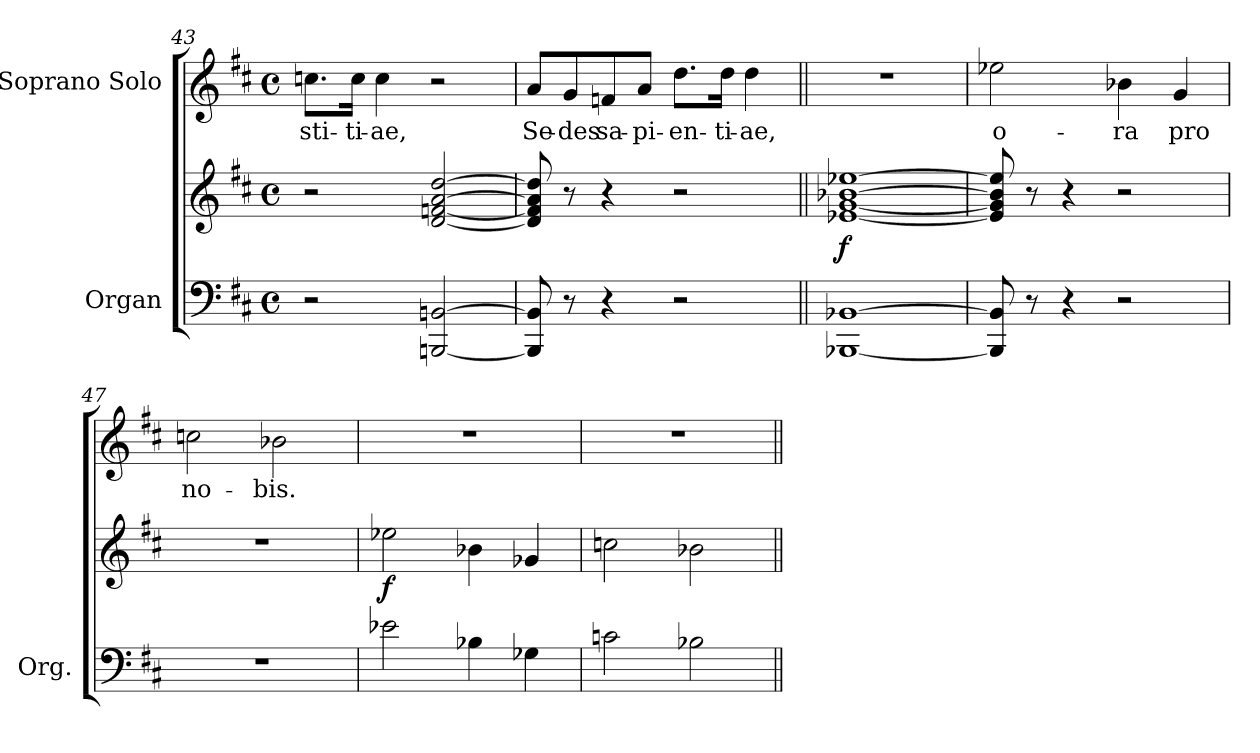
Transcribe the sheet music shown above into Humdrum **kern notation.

**kern	**kern	**dynam	**kern	**text
*part2	*part2	*part2	*part1	*part1
*staff3	*staff2	*staff2/3	*staff1	*staff1
*I"Organ	*	*	*I"Soprano Solo	*
*I'Org.	*	*	*	*
*clefF4	*clefG2	*	*clefG2	*
*k[f#c#]	*k[f#c#]	*	*k[f#c#]	*
*D:	*D:	*	*D:	*
*M4/4	*M4/4	*	*M4/4	*
*met(c)	*met(c)	*	*met(c)	*
=43	=43	=43	=43	=43
!	!	!	!	!LO:LY:b:color=#000000
2r	2r	.	8.ccni\L	-sti-
!	!	!	!	!LO:LY:b:color=#000000
.	.	.	16cci\Jk	-ti-
!	!	!	!	!LO:LY:b:color=#000000
.	.	.	4cci\	-ae,
[2BBBni/ [2BBni	[2di/ [2fni [2ai [2ddi	.	2r	.
=44	=44	=44	=44	=44
!	!	!	!	!LO:LY:b:color=#000000
8BBBi/] 8BBi]	8di/] 8fi] 8ai] 8ddi]	.	8ai/L	Se-
!	!	!	!	!LO:LY:b:color=#000000
8r	8r	.	8gi/	-des
!	!	!	!	!LO:LY:b:color=#000000
4r	4r	.	8fni/	sa-
!	!	!	!	!LO:LY:b:color=#000000
.	.	.	8ai/J	-pi-
!	!	!	!	!LO:LY:b:color=#000000
2r	2r	.	8.ddi\L	-en-
!	!	!	!	!LO:LY:b:color=#000000
.	.	.	16ddi\Jk	-ti-
!	!	!	!	!LO:LY:b:color=#000000
.	.	.	4ddi\	-ae,
=45||	=45||	=45||	=45||	=45||
*	*	*	*MM72	*
[1BBB-Xi [1BB-Xi	[1e-Xi [1gi [1b-Xi [1ee-Xi	f	1r	.
=46	=46	=46	=46	=46
!	!	!	!	!LO:LY:b:color=#000000
8BBB-i/] 8BB-i]	8e-i/] 8gi] 8b-i] 8ee-i]	.	2ee-Xi\	o-
8r	8r	.	.	.
4r	4r	.	.	.
!	!	!	!	!LO:LY:b:color=#000000
2r	2r	.	4b-Xi\	-ra
!	!	!	!	!LO:LY:b:color=#000000
.	.	.	4gi/	pro
=47	=47	=47	=47	=47
!	!	!	!	!LO:LY:b:color=#000000
1r	1r	.	2ccni\	no-
!	!	!	!	!LO:LY:b:color=#000000
.	.	.	2b-Xi\	-bis.
!!LO:PB:g=z
=48	=48	=48	=48	=48
2e-Xi\	2ee-Xi\	f	1r	.
4B-Xi\	4b-Xi\	.	.	.
4G-Xi\	4g-Xi/	.	.	.
=49	=49	=49	=49	=49
2cni\	2ccni\	.	1r	.
2B-Xi\	2b-Xi\	.	.	.
=||	=||	=||	=||	=||
*-	*-	*-	*-	*-
